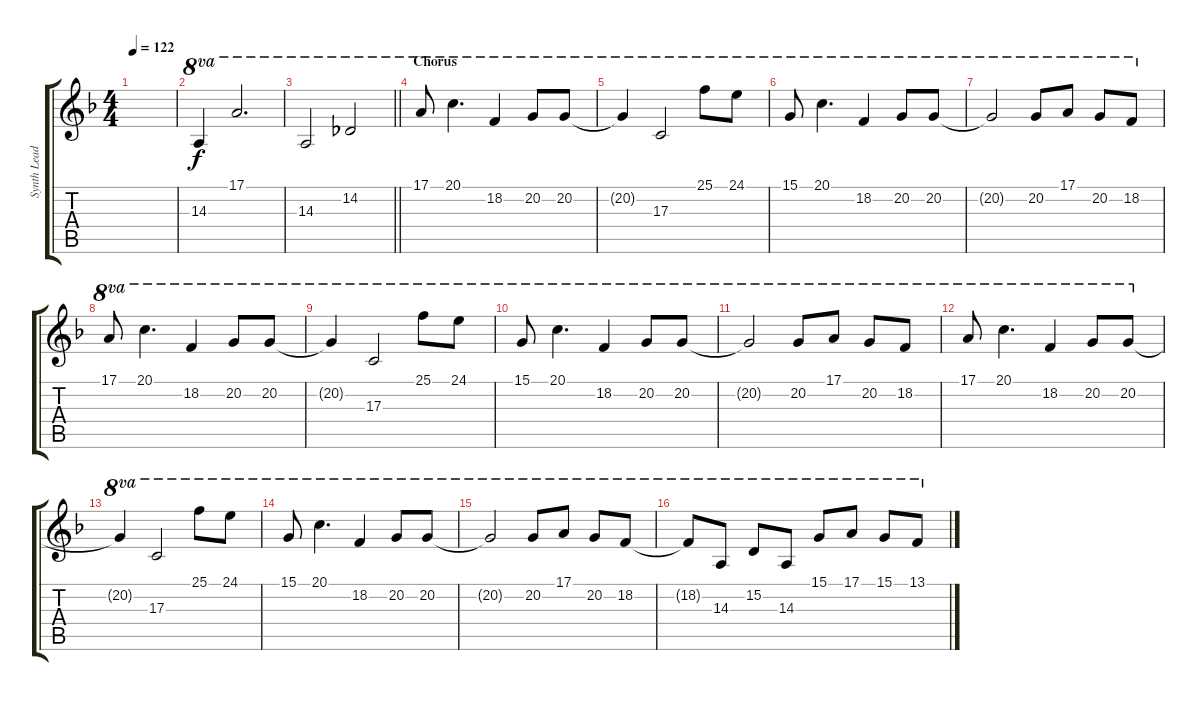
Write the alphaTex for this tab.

\track ("Synth Lead (Gillian Gilbert)" "Synth Lead") {instrument fx4atmosphere}
\staff {score tabs}
\tuning (E4 B3 G3 D3 A2 E2) {hide}
\ts (4 4)
\tempo 122
\clef g2
\ks f
|
14.3.4{ot 8va} 17.1.2{d ot 8va} |
\barLineRight lightlight
14.3.2{ot 8va} 14.2.2{ot 8va} |
\section ("" "Chorus")
17.1.8{ot 8va} 20.1.4{d ot 8va} 18.2.4{ot 8va} 20.2.8{ot 8va} 20.2.8{ot 8va} |
20.2{t}.4{ot 8va} 17.3.2{ot 8va} 25.1.8{ot 8va} 24.1.8{ot 8va} |
15.1.8{ot 8va} 20.1.4{d ot 8va} 18.2.4{ot 8va} 20.2.8{ot 8va} 20.2.8{ot 8va} |
20.2{t}.2{ot 8va} 20.2.8{ot 8va} 17.1.8{ot 8va} 20.2.8{ot 8va} 18.2.8{ot 8va} |
17.1.8{ot 8va} 20.1.4{d ot 8va} 18.2.4{ot 8va} 20.2.8{ot 8va} 20.2.8{ot 8va} |
20.2{t}.4{ot 8va} 17.3.2{ot 8va} 25.1.8{ot 8va} 24.1.8{ot 8va} |
15.1.8{ot 8va} 20.1.4{d ot 8va} 18.2.4{ot 8va} 20.2.8{ot 8va} 20.2.8{ot 8va} |
20.2{t}.2{ot 8va} 20.2.8{ot 8va} 17.1.8{ot 8va} 20.2.8{ot 8va} 18.2.8{ot 8va} |
17.1.8{ot 8va} 20.1.4{d ot 8va} 18.2.4{ot 8va} 20.2.8{ot 8va} 20.2.8{ot 8va} |
20.2{t}.4{ot 8va} 17.3.2{ot 8va} 25.1.8{ot 8va} 24.1.8{ot 8va} |
15.1.8{ot 8va} 20.1.4{d ot 8va} 18.2.4{ot 8va} 20.2.8{ot 8va} 20.2.8{ot 8va} |
20.2{t}.2{ot 8va} 20.2.8{ot 8va} 17.1.8{ot 8va} 20.2.8{ot 8va} 18.2.8{ot 8va} |
18.2{t}.8{ot 8va} 14.3.8{ot 8va} 15.2.8{ot 8va} 14.3.8{ot 8va} 15.1.8{ot 8va} 17.1.8{ot 8va} 15.1.8{ot 8va} 13.1.8{ot 8va}
